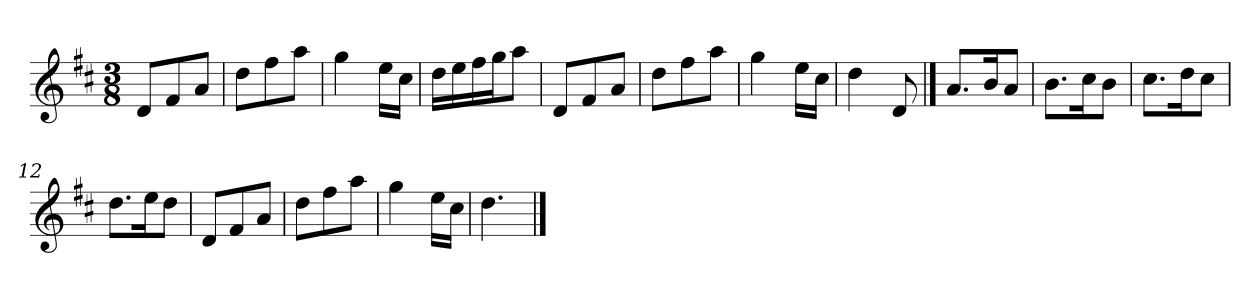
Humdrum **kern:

**kern
*part1
*staff1
*clefG2
*k[f#c#]
*D:
*M3/8
*MM120
=1
8d/L
8f#/
8a/J
=2
8dd\L
8ff#\
8aa\J
=3
4gg
16ee\LL
16cc#\JJ
=4
16dd\LL
16ee\
16ff#\
16gg\J
8aa\J
=5
8d/L
8f#/
8a/J
=6
8dd\L
8ff#\
8aa\J
=7
4gg
16ee\LL
16cc#\JJ
=8
4dd
8d
==9
8.a/L
16b/K
8a/J
=10
8.b\L
16cc#\K
8b\J
=11
8.cc#\L
16dd\K
8cc#\J
=12
8.dd\L
16ee\K
8dd\J
=13
8d/L
8f#/
8a/J
=14
8dd\L
8ff#\
8aa\J
=15
4gg
16ee\LL
16cc#\JJ
=16
4.dd
==
*-
